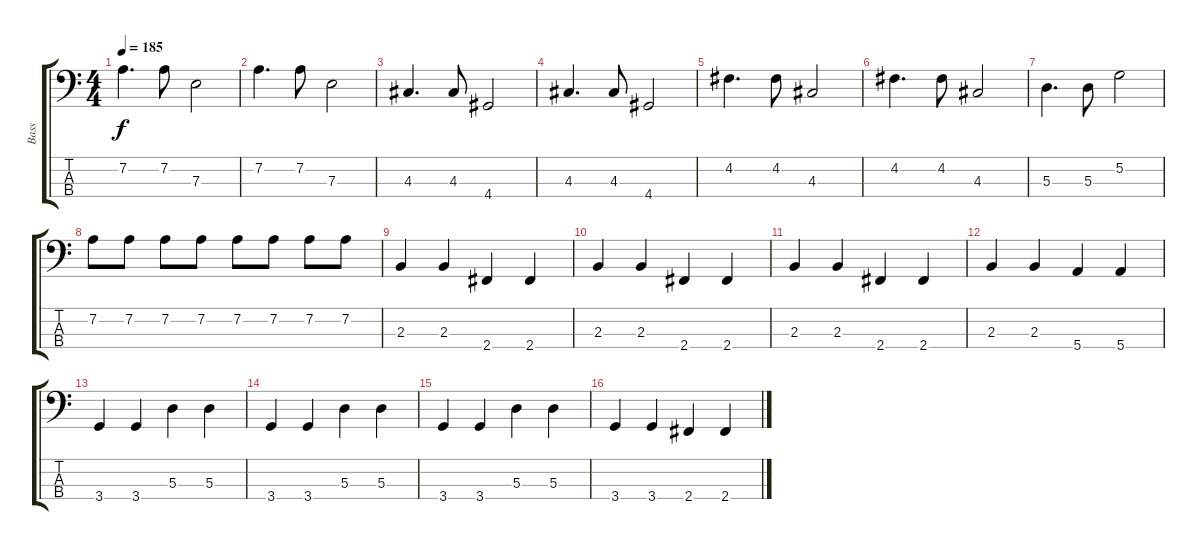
\track ("Bass" "Bass") {instrument electricbassfinger}
\staff {score tabs}
\tuning (G2 D2 A1 E1) {hide}
\ts (4 4)
\tempo 185
\clef f4
\ks c
7.2.4{d dy f} 7.2.8 7.3.2 |
7.2.4{d} 7.2.8 7.3.2 |
4.3.4{d} 4.3.8 4.4.2 |
4.3.4{d} 4.3.8 4.4.2 |
4.2.4{d} 4.2.8 4.3.2 |
4.2.4{d} 4.2.8 4.3.2 |
5.3.4{d} 5.3.8 5.2.2 |
7.2.8 7.2.8 7.2.8 7.2.8 7.2.8 7.2.8 7.2.8 7.2.8 |
2.3.4 2.3.4 2.4.4 2.4.4 |
2.3.4 2.3.4 2.4.4 2.4.4 |
2.3.4 2.3.4 2.4.4 2.4.4 |
2.3.4 2.3.4 5.4.4 5.4.4 |
3.4.4 3.4.4 5.3.4 5.3.4 |
3.4.4 3.4.4 5.3.4 5.3.4 |
3.4.4 3.4.4 5.3.4 5.3.4 |
3.4.4 3.4.4 2.4.4 2.4.4
